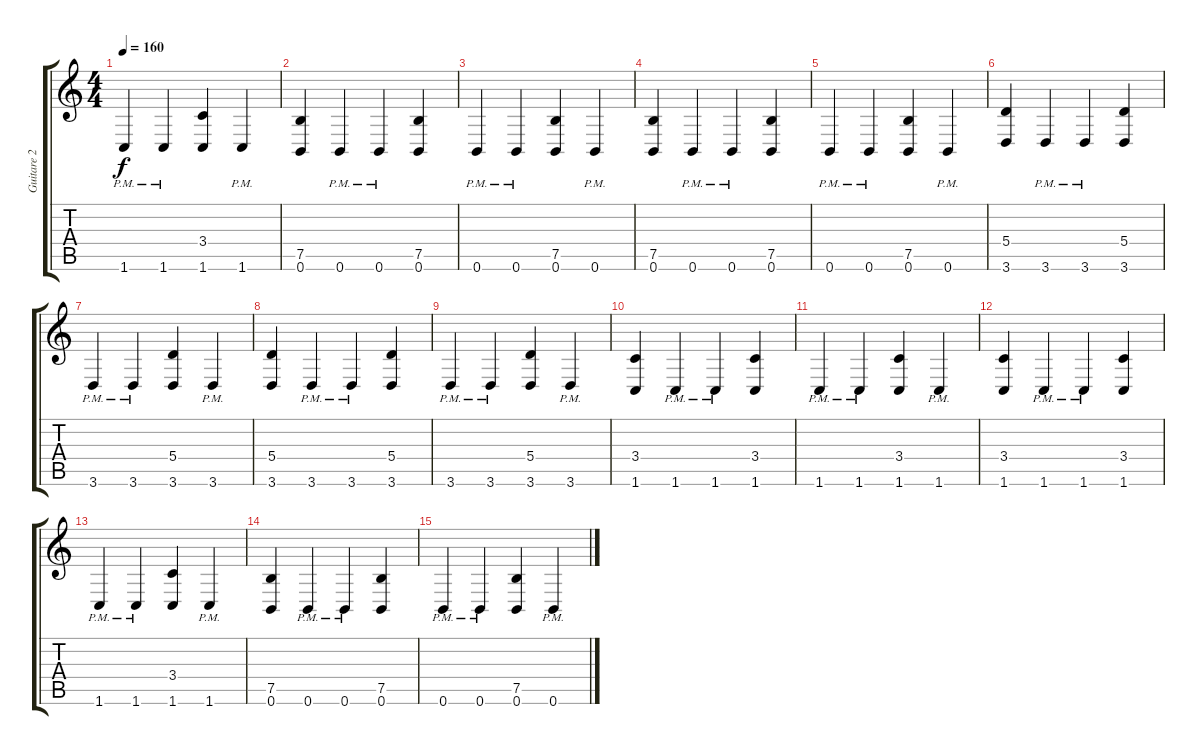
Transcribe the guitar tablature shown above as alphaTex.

\track ("Guitare 2" "Guitare 2") {instrument distortionguitar}
\staff {score tabs}
\tuning (B3 Gb3 D3 A2 E2 B1) {hide}
\ts (4 4)
\tempo 160
\clef g2
\ks c
1.6{pm}.4{dy f} 1.6{pm}.4 (3.4 1.6).4 1.6{pm}.4 |
(7.5 0.6).4 0.6{pm}.4 0.6{pm}.4 (7.5 0.6).4 |
0.6{pm}.4 0.6{pm}.4 (7.5 0.6).4 0.6{pm}.4 |
(7.5 0.6).4 0.6{pm}.4 0.6{pm}.4 (7.5 0.6).4 |
0.6{pm}.4 0.6{pm}.4 (7.5 0.6).4 0.6{pm}.4 |
(5.4 3.6).4 3.6{pm}.4 3.6{pm}.4 (5.4 3.6).4 |
3.6{pm}.4 3.6{pm}.4 (5.4 3.6).4 3.6{pm}.4 |
(5.4 3.6).4 3.6{pm}.4 3.6{pm}.4 (5.4 3.6).4 |
3.6{pm}.4 3.6{pm}.4 (5.4 3.6).4 3.6{pm}.4 |
(3.4 1.6).4 1.6{pm}.4 1.6{pm}.4 (3.4 1.6).4 |
1.6{pm}.4 1.6{pm}.4 (3.4 1.6).4 1.6{pm}.4 |
(3.4 1.6).4 1.6{pm}.4 1.6{pm}.4 (3.4 1.6).4 |
1.6{pm}.4 1.6{pm}.4 (3.4 1.6).4 1.6{pm}.4 |
(7.5 0.6).4 0.6{pm}.4 0.6{pm}.4 (7.5 0.6).4 |
0.6{pm}.4 0.6{pm}.4 (7.5 0.6).4 0.6{pm}.4
